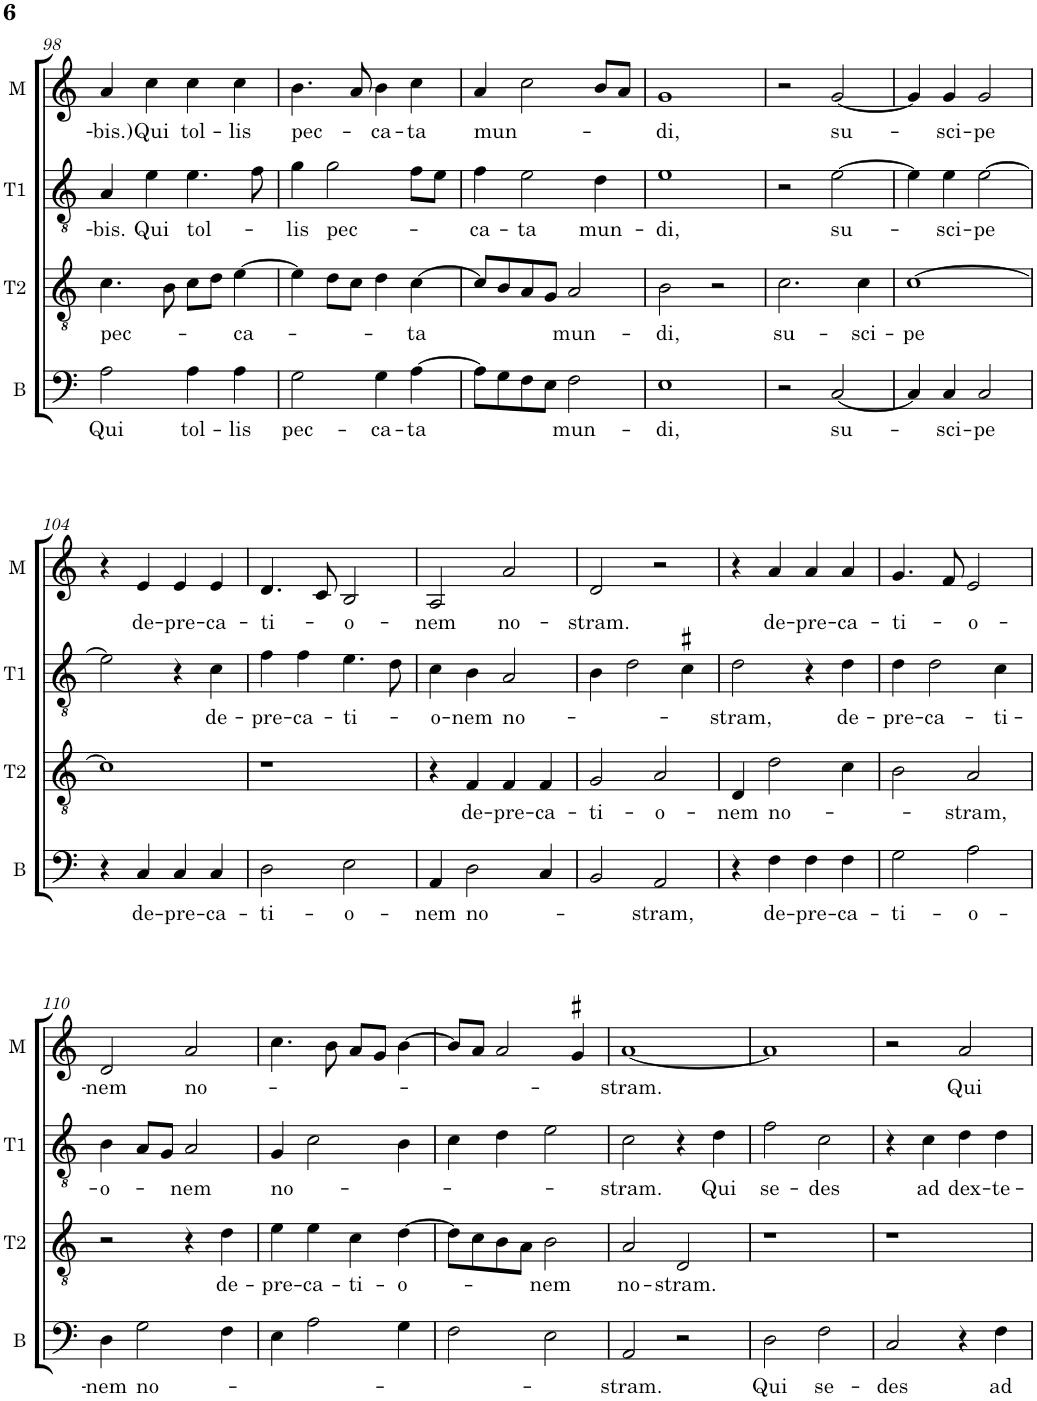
**kern	**text	**kern	**text	**kern	**text	**kern	**text
*part4	*part4	*part3	*part3	*part2	*part2	*part1	*part1
*staff4	*staff4	*staff3	*staff3	*staff2	*staff2	*staff1	*staff1
*I"B	*	*I"T2	*	*I"T1	*	*I"Mez	*
*I'B	*	*I'T2	*	*I'T1	*	*I'M	*
!!LO:PB:g=z
*clefF4	*	*clefGv2	*	*clefGv2	*	*clefG2	*
*	*	*	*	*Trd4c7	*	*	*
*k[]	*	*k[]	*	*k[]	*	*k[]	*
*M2/2	*	*M2/2	*	*M2/2	*	*M2/2	*
*met(c|)	*	*met(c|)	*	*met(c|)	*	*met(c|)	*
=98	=98	=98	=98	=98	=98	=98	=98
!	!LO:LY:b	!	!LO:LY:b	!	!LO:LY:b	!	!LO:LY:b
2A\	Qui	4.c\	pec-	4A/	-bis.	4a/	-bis.)
!	!	!	!	!	!LO:LY:b	!	!LO:LY:b
.	.	.	.	4e\	Qui	4cc\	Qui
.	.	8B\	.	.	.	.	.
!	!LO:LY:b	!	!	!	!LO:LY:b	!	!LO:LY:b
4A\	tol-	8c\L	.	4.e\	tol-	4cc\	tol-
.	.	8d\J	.	.	.	.	.
!	!LO:LY:b	!	!LO:LY:b	!	!	!	!LO:LY:b
4A\	-lis	[4e\	-ca-	.	.	4cc\	-lis
.	.	.	.	8f\	.	.	.
=99	=99	=99	=99	=99	=99	=99	=99
!	!LO:LY:b	!	!	!	!LO:LY:b	!	!LO:LY:b
2G\	pec-	4e\]	.	4g\	lis	4.b\	pec-
!	!	!	!	!	!LO:LY:b	!	!
.	.	8d\L	.	2g\	pec-	.	.
.	.	8c\J	.	.	.	8a/	.
!	!LO:LY:b	!	!	!	!	!	!LO:LY:b
4G\	-ca-	4d\	.	.	.	4b\	-ca-
!	!LO:LY:b	!	!LO:LY:b	!	!	!	!LO:LY:b
[4A\	-ta	[4c\	-ta	8f\L	.	4cc\	-ta
.	.	.	.	8e\J	.	.	.
=100	=100	=100	=100	=100	=100	=100	=100
!	!	!	!	!	!LO:LY:b	!	!LO:LY:b
8A\L]	.	8c/L]	.	4f\	-ca-	4a/	mun-
8G\	.	8B/	.	.	.	.	.
!	!	!	!	!	!LO:LY:b	!	!
8F\	.	8A/	.	2e\	-ta	2cc\	.
8E\J	.	8G/J	.	.	.	.	.
!	!LO:LY:b	!	!LO:LY:b	!	!	!	!
2F\	mun-	2A/	mun-	.	.	.	.
!	!	!	!	!	!LO:LY:b	!	!
.	.	.	.	4d\	mun-	8b/L	.
.	.	.	.	.	.	8a/J	.
=101	=101	=101	=101	=101	=101	=101	=101
!	!LO:LY:b	!	!LO:LY:b	!	!LO:LY:b	!	!LO:LY:b
1E	-di,	2B\	-di,	1e	-di,	1g	-di,
.	.	2r	.	.	.	.	.
=102	=102	=102	=102	=102	=102	=102	=102
!	!	!	!LO:LY:b	!	!	!	!
2r	.	2.c\	su-	2r	.	2r	.
!	!LO:LY:b	!	!	!	!LO:LY:b	!	!LO:LY:b
[2C/	su-	.	.	[2e\	su-	[2g/	su-
!	!	!	!LO:LY:b	!	!	!	!
.	.	4c\	-sci-	.	.	.	.
=103	=103	=103	=103	=103	=103	=103	=103
!	!	!	!LO:LY:b	!	!	!	!
4C/]	.	[1c	-pe	4e\]	.	4g/]	.
!	!LO:LY:b	!	!	!	!LO:LY:b	!	!LO:LY:b
4C/	sci-	.	.	4e\	-sci-	4g/	-sci-
!	!LO:LY:b	!	!	!	!LO:LY:b	!	!LO:LY:b
2C/	-pe	.	.	[2e\	-pe	2g/	-pe
!!LO:LB:g=z
=104	=104	=104	=104	=104	=104	=104	=104
4r	.	1c]	.	2e\]	.	4r	.
!	!LO:LY:b	!	!	!	!	!	!LO:LY:b
4C/	de-	.	.	.	.	4e/	de-
!	!LO:LY:b	!	!	!	!	!	!LO:LY:b
4C/	-pre-	.	.	4r	.	4e/	-pre-
!	!LO:LY:b	!	!	!	!LO:LY:b	!	!LO:LY:b
4C/	-ca-	.	.	4c\	de-	4e/	-ca-
=105	=105	=105	=105	=105	=105	=105	=105
!	!LO:LY:b	!	!	!	!LO:LY:b	!	!LO:LY:b
2D\	-ti-	1r	.	4f\	-pre-	4.d/	-ti-
!	!	!	!	!	!LO:LY:b	!	!
.	.	.	.	4f\	-ca-	.	.
.	.	.	.	.	.	8c/	.
!	!LO:LY:b	!	!	!	!LO:LY:b	!	!LO:LY:b
2E\	-o-	.	.	4.e\	-ti-	2B/	-o-
.	.	.	.	8d\	.	.	.
=106	=106	=106	=106	=106	=106	=106	=106
!	!LO:LY:b	!	!	!	!LO:LY:b	!	!LO:LY:b
4AA/	-nem	4r	.	4c\	-o-	2A/	-nem
!	!LO:LY:b	!	!LO:LY:b	!	!LO:LY:b	!	!
2D\	no-	4F/	de-	4B\	-nem	.	.
!	!	!	!LO:LY:b	!	!LO:LY:b	!	!LO:LY:b
.	.	4F/	-pre-	2A/	no-	2a/	no-
!	!	!	!LO:LY:b	!	!	!	!
4C/	.	4F/	-ca-	.	.	.	.
=107	=107	=107	=107	=107	=107	=107	=107
!	!	!	!LO:LY:b	!	!	!	!LO:LY:b
2BB/	.	2G/	-ti-	4B\	.	2d/	-stram.
.	.	.	.	2d\	.	.	.
!	!LO:LY:b	!	!LO:LY:b	!	!	!	!
2AA/	-stram,	2A/	-o-	.	.	2r	.
.	.	.	.	4c#X\	.	.	.
=108	=108	=108	=108	=108	=108	=108	=108
!	!	!	!LO:LY:b	!	!LO:LY:b	!	!
4r	.	4D/	-nem	2d\	-stram,	4r	.
!	!LO:LY:b	!	!LO:LY:b	!	!	!	!LO:LY:b
4F\	de-	2d\	no-	.	.	4a/	de-
!	!LO:LY:b	!	!	!	!	!	!LO:LY:b
4F\	-pre-	.	.	4r	.	4a/	-pre-
!	!LO:LY:b	!	!	!	!LO:LY:b	!	!LO:LY:b
4F\	-ca-	4c\	.	4d\	de-	4a/	-ca-
=109	=109	=109	=109	=109	=109	=109	=109
!	!LO:LY:b	!	!	!	!LO:LY:b	!	!LO:LY:b
2G\	-ti-	2B\	.	4d\	-pre-	4.g/	-ti-
!	!	!	!	!	!LO:LY:b	!	!
.	.	.	.	2d\	-ca-	.	.
.	.	.	.	.	.	8f/	.
!	!LO:LY:b	!	!LO:LY:b	!	!	!	!LO:LY:b
2A\	-o-	2A/	-stram,	.	.	2e/	-o-
!	!	!	!	!	!LO:LY:b	!	!
.	.	.	.	4c\	-ti-	.	.
!!LO:LB:g=z
=110	=110	=110	=110	=110	=110	=110	=110
!	!LO:LY:b	!	!	!	!LO:LY:b	!	!LO:LY:b
4D\	-nem	2r	.	4B\	-o-	2d/	-nem
!	!LO:LY:b	!	!	!	!	!	!
2G\	no-	.	.	8A/L	.	.	.
.	.	.	.	8G/J	.	.	.
!	!	!	!	!	!LO:LY:b	!	!LO:LY:b
.	.	4r	.	2A/	-nem	2a/	no-
!	!	!	!LO:LY:b	!	!	!	!
4F\	.	4d\	de-	.	.	.	.
=111	=111	=111	=111	=111	=111	=111	=111
!	!	!	!LO:LY:b	!	!LO:LY:b	!	!
4E\	.	4e\	-pre-	4G/	no-	4.cc\	.
!	!	!	!LO:LY:b	!	!	!	!
2A\	.	4e\	-ca-	2c\	.	.	.
.	.	.	.	.	.	8b\	.
!	!	!	!LO:LY:b	!	!	!	!
.	.	4c\	-ti-	.	.	8a/L	.
.	.	.	.	.	.	8g/J	.
!	!	!	!LO:LY:b	!	!	!	!
4G\	.	[4d\	-o-	4B\	.	[4b\	.
=112	=112	=112	=112	=112	=112	=112	=112
2F\	.	8d\L]	.	4c\	.	8b/L]	.
.	.	8c\	.	.	.	8a/J	.
.	.	8B\	.	4d\	.	2a/	.
.	.	8A\J	.	.	.	.	.
!	!	!	!LO:LY:b	!	!	!	!
2E\	.	2B\	-nem	2e\	.	.	.
.	.	.	.	.	.	4g#X/	.
=113	=113	=113	=113	=113	=113	=113	=113
!	!LO:LY:b	!	!LO:LY:b	!	!LO:LY:b	!	!LO:LY:b
2AA/	-stram.	2A/	no-	2c\	-stram.	[1a	-stram.
!	!	!	!LO:LY:b	!	!	!	!
2r	.	2D/	-stram.	4r	.	.	.
!	!	!	!	!	!LO:LY:b	!	!
.	.	.	.	4d\	Qui	.	.
=114	=114	=114	=114	=114	=114	=114	=114
!	!LO:LY:b	!	!	!	!LO:LY:b	!	!
2D\	Qui	1r	.	2f\	se-	1a]	.
!	!LO:LY:b	!	!	!	!LO:LY:b	!	!
2F\	se-	.	.	2c\	-des	.	.
=115	=115	=115	=115	=115	=115	=115	=115
!	!LO:LY:b	!	!	!	!	!	!
2C/	-des	1r	.	4r	.	2r	.
!	!	!	!	!	!LO:LY:b	!	!
.	.	.	.	4c\	ad	.	.
!	!	!	!	!	!LO:LY:b	!	!LO:LY:b
4r	.	.	.	4d\	dex-	2a/	Qui
!	!LO:LY:b	!	!	!	!LO:LY:b	!	!
4F\	ad	.	.	4d\	-te-	.	.
=	=	=	=	=	=	=	=
*-	*-	*-	*-	*-	*-	*-	*-
